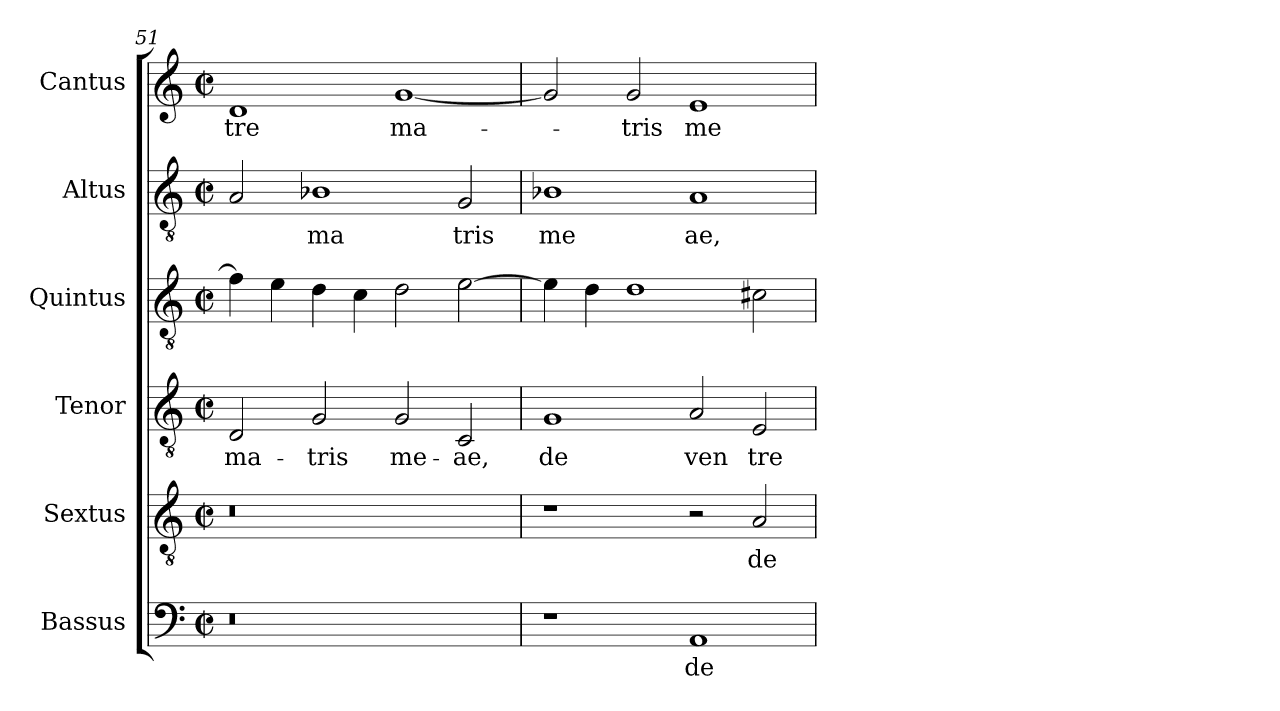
**kern	**text	**kern	**text	**kern	**text	**kern	**kern	**text	**kern	**text
*part6	*part6	*part5	*part5	*part4	*part4	*part3	*part2	*part2	*part1	*part1
*staff6	*staff6	*staff5	*staff5	*staff4	*staff4	*staff3	*staff2	*staff2	*staff1	*staff1
*I"Bassus	*	*I"Sextus	*	*I"Tenor	*	*I"Quintus	*I"Altus	*	*I"Cantus	*
*clefF4	*	*clefGv2	*	*clefGv2	*	*clefGv2	*clefGv2	*	*clefG2	*
*M2/2	*	*M2/2	*	*M2/2	*	*M2/2	*M2/2	*	*M2/2	*
*met(c|)	*	*met(c|)	*	*met(c|)	*	*met(c|)	*met(c|)	*	*met(c|)	*
=51	=51	=51	=51	=51	=51	=51	=51	=51	=51	=51
!	!	!	!	!	!LO:LY:b:cj	!	!	!	!	!LO:LY:b:cj
0r	.	0r	.	2D/	ma-	4f\]	2A/	.	1d	-tre
.	.	.	.	.	.	4e\	.	.	.	.
!	!	!	!	!	!LO:LY:b:cj	!	!	!LO:LY:b:cj	!	!
.	.	.	.	2G/	-tris	4d\	1B-X	ma	.	.
.	.	.	.	.	.	4c\	.	.	.	.
!	!	!	!	!	!LO:LY:b:cj	!	!	!	!	!LO:LY:b:cj
.	.	.	.	2G/	me-	2d\	.	.	[<1g	ma-
!	!	!	!	!	!LO:LY:b:cj	!	!	!LO:LY:b:cj	!	!
.	.	.	.	2C/	-ae,	[>2e\	2G/	tris	.	.
=52	=52	=52	=52	=52	=52	=52	=52	=52	=52	=52
!	!	!	!	!	!LO:LY:b:cj	!	!	!LO:LY:b:cj	!	!
1r	.	1r	.	1G	de	4e\]	1B-	me	2g/]	.
.	.	.	.	.	.	4d\	.	.	.	.
!	!	!	!	!	!	!	!	!	!	!LO:LY:b:cj
.	.	.	.	.	.	1d	.	.	2g/	-tris
!	!LO:LY:b:cj	!	!	!	!LO:LY:b:cj	!	!	!LO:LY:b:cj	!	!LO:LY:b:cj
1AA	de	2r	.	2A/	ven	.	1A	ae,	1e	me-
!	!	!	!LO:LY:b:cj	!	!LO:LY:b:cj	!	!	!	!	!
.	.	2A/	de	2E/	tre	2c#\	.	.	.	.
=	=	=	=	=	=	=	=	=	=	=
*-	*-	*-	*-	*-	*-	*-	*-	*-	*-	*-
